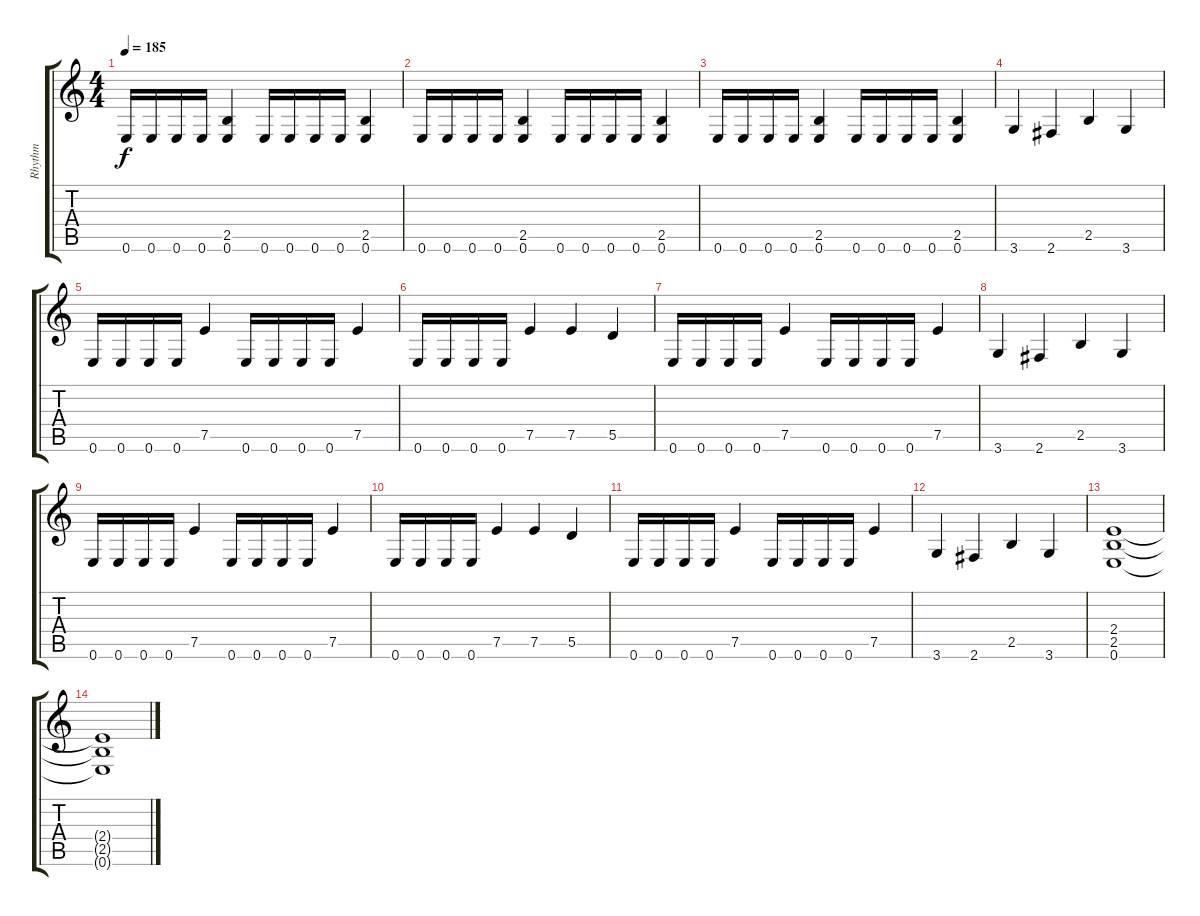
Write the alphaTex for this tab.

\track ("Rhythm" "Rhythm") {instrument distortionguitar}
\staff {score tabs}
\tuning (E4 B3 G3 D3 A2 E2) {hide}
\ts (4 4)
\tempo 185
\clef g2
\ks c
0.6.16{dy f} 0.6.16 0.6.16 0.6.16 (2.5 0.6).4 0.6.16 0.6.16 0.6.16 0.6.16 (2.5 0.6).4 |
0.6.16 0.6.16 0.6.16 0.6.16 (2.5 0.6).4 0.6.16 0.6.16 0.6.16 0.6.16 (2.5 0.6).4 |
0.6.16 0.6.16 0.6.16 0.6.16 (2.5 0.6).4 0.6.16 0.6.16 0.6.16 0.6.16 (2.5 0.6).4 |
3.6.4 2.6.4 2.5.4 3.6.4 |
0.6.16 0.6.16 0.6.16 0.6.16 7.5.4 0.6.16 0.6.16 0.6.16 0.6.16 7.5.4 |
0.6.16 0.6.16 0.6.16 0.6.16 7.5.4 7.5.4 5.5.4 |
0.6.16 0.6.16 0.6.16 0.6.16 7.5.4 0.6.16 0.6.16 0.6.16 0.6.16 7.5.4 |
3.6.4 2.6.4 2.5.4 3.6.4 |
0.6.16 0.6.16 0.6.16 0.6.16 7.5.4 0.6.16 0.6.16 0.6.16 0.6.16 7.5.4 |
0.6.16 0.6.16 0.6.16 0.6.16 7.5.4 7.5.4 5.5.4 |
0.6.16 0.6.16 0.6.16 0.6.16 7.5.4 0.6.16 0.6.16 0.6.16 0.6.16 7.5.4 |
3.6.4 2.6.4 2.5.4 3.6.4 |
(2.4 2.5 0.6).1 |
(2.4{t} 2.5{t} 0.6{t}).1
